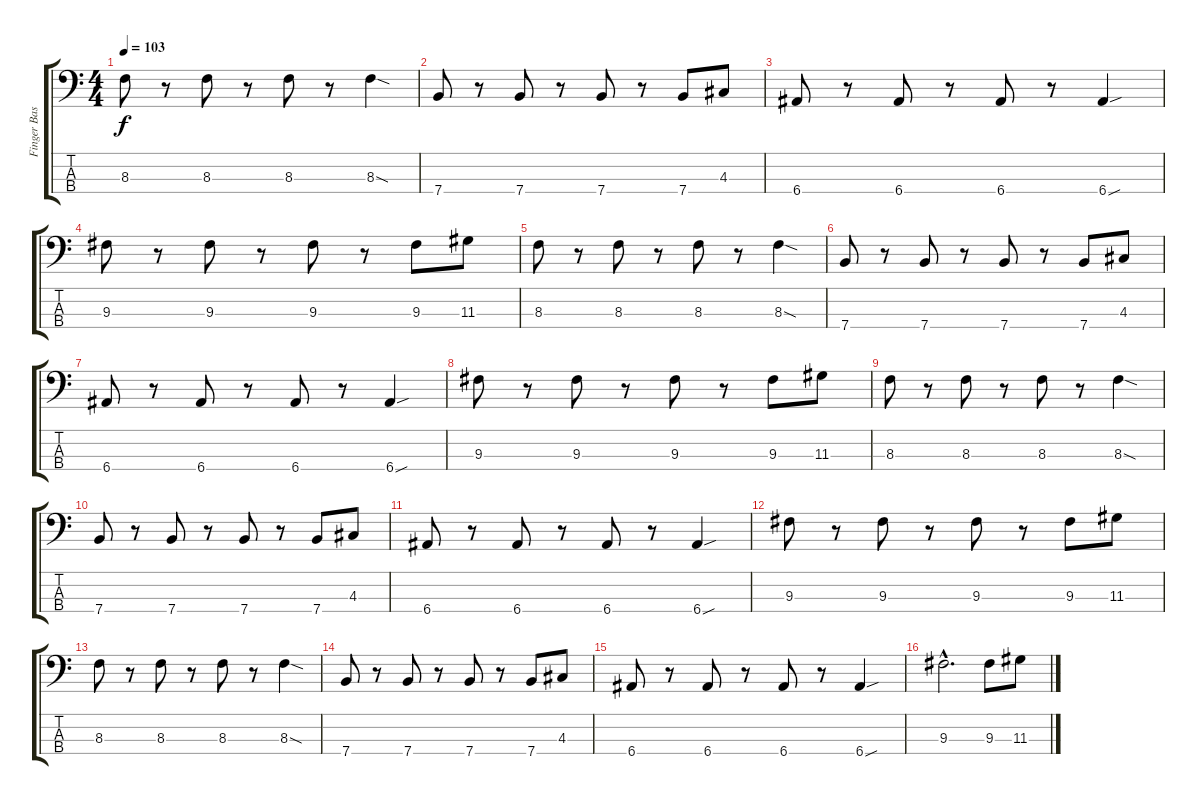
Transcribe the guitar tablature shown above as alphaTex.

\track ("Finger Bass" "Finger Bas") {instrument electricbassfinger}
\staff {score tabs}
\tuning (G2 D2 A1 E1) {hide}
\ts (4 4)
\tempo 103
\clef f4
\ks c
8.3.8{dy f} r.8 8.3.8 r.8 8.3.8 r.8 8.3{sod}.4 |
7.4.8 r.8 7.4.8 r.8 7.4.8 r.8 7.4.8 4.3.8 |
6.4.8 r.8 6.4.8 r.8 6.4.8 r.8 6.4{sou}.4 |
9.3.8 r.8 9.3.8 r.8 9.3.8 r.8 9.3.8 11.3.8 |
8.3.8 r.8 8.3.8 r.8 8.3.8 r.8 8.3{sod}.4 |
7.4.8 r.8 7.4.8 r.8 7.4.8 r.8 7.4.8 4.3.8 |
6.4.8 r.8 6.4.8 r.8 6.4.8 r.8 6.4{sou}.4 |
9.3.8 r.8 9.3.8 r.8 9.3.8 r.8 9.3.8 11.3.8 |
8.3.8 r.8 8.3.8 r.8 8.3.8 r.8 8.3{sod}.4 |
7.4.8 r.8 7.4.8 r.8 7.4.8 r.8 7.4.8 4.3.8 |
6.4.8 r.8 6.4.8 r.8 6.4.8 r.8 6.4{sou}.4 |
9.3.8 r.8 9.3.8 r.8 9.3.8 r.8 9.3.8 11.3.8 |
8.3.8 r.8 8.3.8 r.8 8.3.8 r.8 8.3{sod}.4 |
7.4.8 r.8 7.4.8 r.8 7.4.8 r.8 7.4.8 4.3.8 |
6.4.8 r.8 6.4.8 r.8 6.4.8 r.8 6.4{sou}.4 |
9.3{hac}.2{d} 9.3.8 11.3.8
